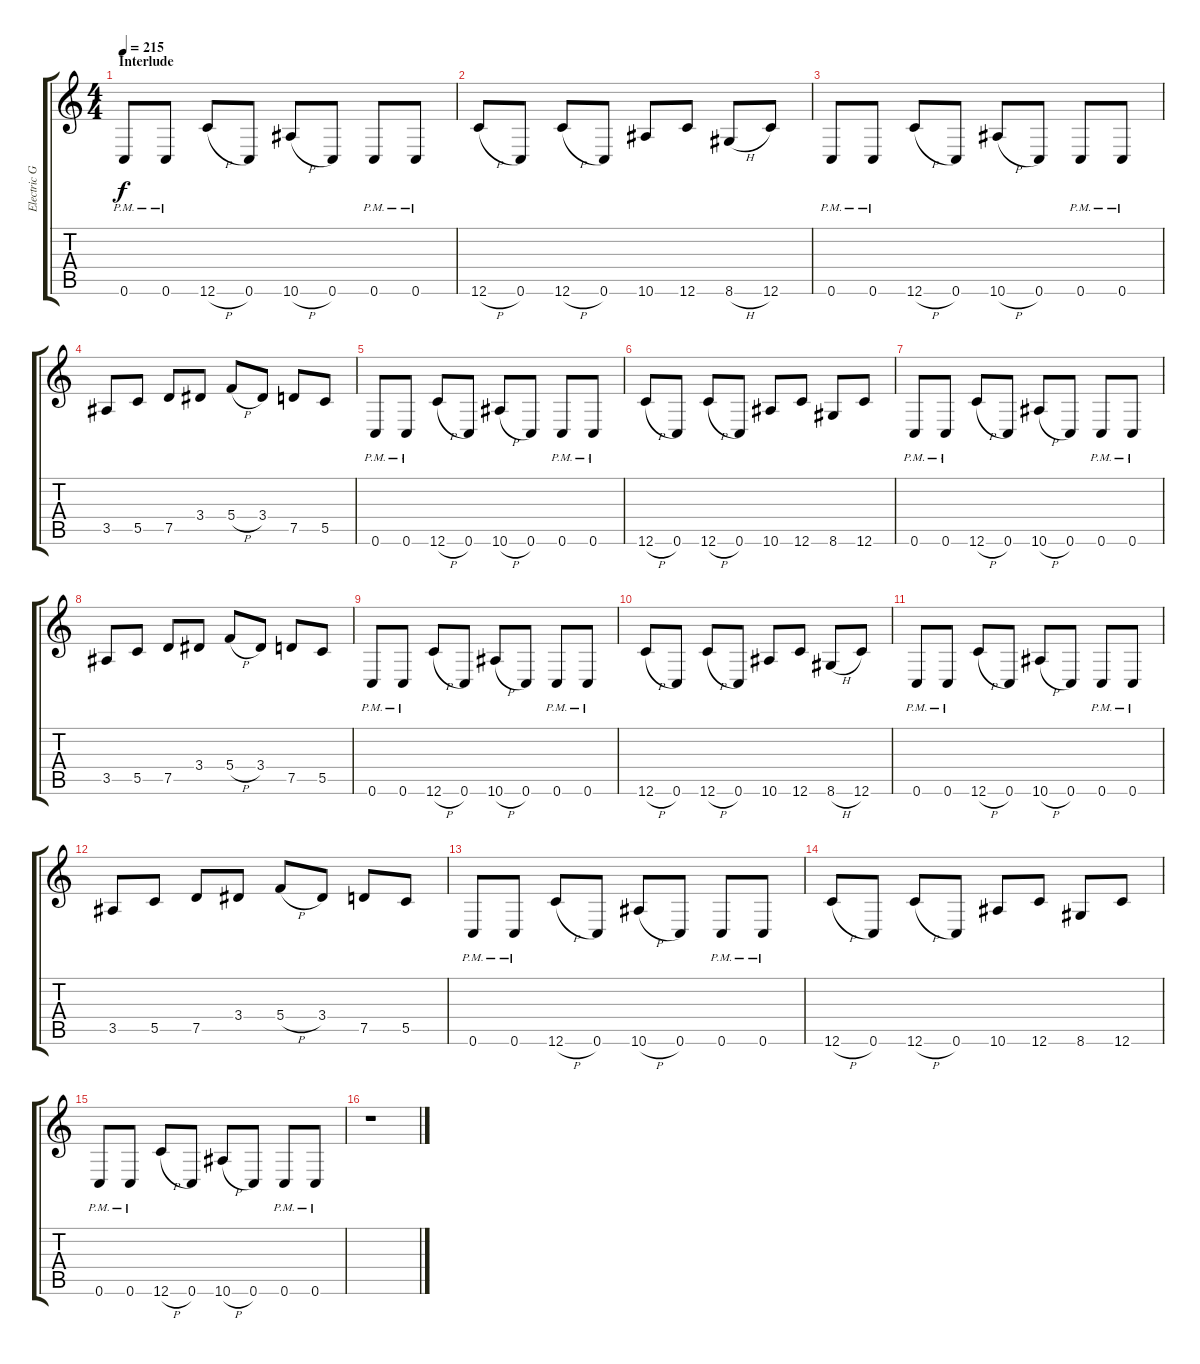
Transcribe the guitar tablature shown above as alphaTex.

\track ("Electric Guitar" "Electric G") {instrument distortionguitar}
\staff {score tabs}
\tuning (D4 A3 F3 C3 G2 C2) {hide}
\ts (4 4)
\section ("" "Interlude")
\tempo 215
\clef g2
\ks c
0.6{pm}.8{dy f} 0.6{pm}.8 12.6{h}.8 0.6.8 10.6{h}.8 0.6.8 0.6{pm}.8 0.6{pm}.8 |
12.6{h}.8 0.6.8 12.6{h}.8 0.6.8 10.6.8 12.6.8 8.6{h}.8 12.6.8 |
0.6{pm}.8 0.6{pm}.8 12.6{h}.8 0.6.8 10.6{h}.8 0.6.8 0.6{pm}.8 0.6{pm}.8 |
3.5.8 5.5.8 7.5.8 3.4.8 5.4{h}.8 3.4.8 7.5.8 5.5.8 |
0.6{pm}.8 0.6{pm}.8 12.6{h}.8 0.6.8 10.6{h}.8 0.6.8 0.6{pm}.8 0.6{pm}.8 |
12.6{h}.8 0.6.8 12.6{h}.8 0.6.8 10.6.8 12.6.8 8.6.8 12.6.8 |
0.6{pm}.8 0.6{pm}.8 12.6{h}.8 0.6.8 10.6{h}.8 0.6.8 0.6{pm}.8 0.6{pm}.8 |
3.5.8 5.5.8 7.5.8 3.4.8 5.4{h}.8 3.4.8 7.5.8 5.5.8 |
0.6{pm}.8 0.6{pm}.8 12.6{h}.8 0.6.8 10.6{h}.8 0.6.8 0.6{pm}.8 0.6{pm}.8 |
12.6{h}.8 0.6.8 12.6{h}.8 0.6.8 10.6.8 12.6.8 8.6{h}.8 12.6.8 |
0.6{pm}.8 0.6{pm}.8 12.6{h}.8 0.6.8 10.6{h}.8 0.6.8 0.6{pm}.8 0.6{pm}.8 |
3.5.8 5.5.8 7.5.8 3.4.8 5.4{h}.8 3.4.8 7.5.8 5.5.8 |
0.6{pm}.8 0.6{pm}.8 12.6{h}.8 0.6.8 10.6{h}.8 0.6.8 0.6{pm}.8 0.6{pm}.8 |
12.6{h}.8 0.6.8 12.6{h}.8 0.6.8 10.6.8 12.6.8 8.6.8 12.6.8 |
0.6{pm}.8 0.6{pm}.8 12.6{h}.8 0.6.8 10.6{h}.8 0.6.8 0.6{pm}.8 0.6{pm}.8 |
r.1
